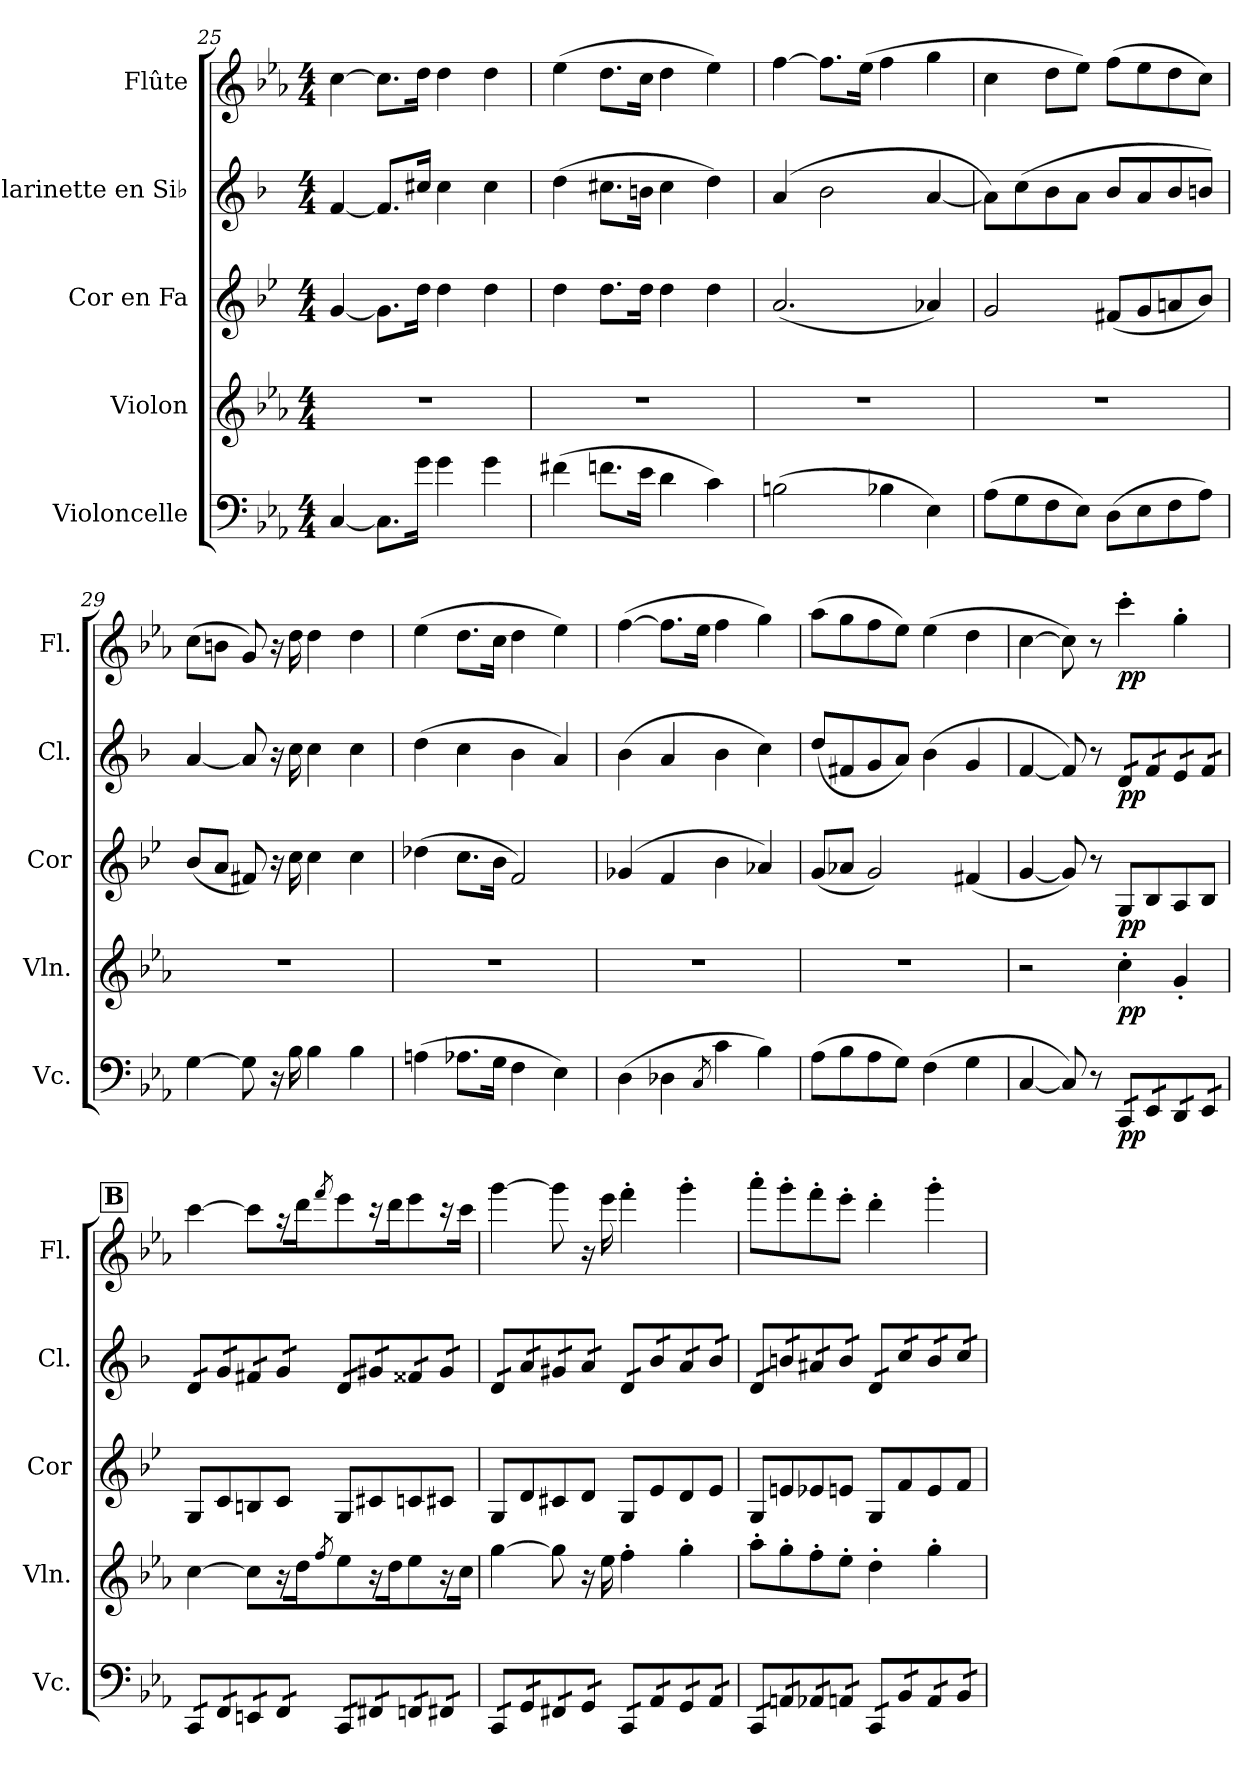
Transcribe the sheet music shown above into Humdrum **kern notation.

**kern	**dynam	**kern	**dynam	**kern	**dynam	**kern	**dynam	**kern	**dynam
*part5	*part5	*part4	*part4	*part3	*part3	*part2	*part2	*part1	*part1
*staff5	*staff5	*staff4	*staff4	*staff3	*staff3	*staff2	*staff2	*staff1	*staff1
*I"Violoncelle	*	*I"Violon	*	*I"Cor en Fa	*	*I"Clarinette en Si♭	*	*I"Flûte	*
*I'Vc.	*	*I'Vln.	*	*I'Cor	*	*I'Cl.	*	*I'Fl.	*
!!LO:LB:g=z
*clefF4	*	*clefG2	*	*clefG2	*	*clefG2	*	*clefG2	*
*	*	*	*	*ITrd4c7	*	*ITrd1c2	*	*	*
*k[b-e-a-]	*	*k[b-e-a-]	*	*k[b-e-a-]	*	*k[b-e-a-]	*	*k[b-e-a-]	*
*M4/4	*	*M4/4	*	*M4/4	*	*M4/4	*	*M4/4	*
=25	=25	=25	=25	=25	=25	=25	=25	=25	=25
[4C/	.	1r	.	[4c/	.	[4e-/	.	[4cc\	.
8.C\L]	.	.	.	8.c\L]	.	8.e-/L]	.	8.cc\L]	.
16g\Jk	.	.	.	16g\Jk	.	16bn/Jk	.	16dd\Jk	.
4g\	.	.	.	4g\	.	4b\	.	4dd\	.
4g\	.	.	.	4g\	.	4b\	.	4dd\	.
=26	=26	=26	=26	=26	=26	=26	=26	=26	=26
(>4f#X\	.	1r	.	4g\	.	(>4cc\	.	(>4ee-\	.
8.fn\L	.	.	.	8.g\L	.	8.bn\L	.	8.dd\L	.
16e-\Jk	.	.	.	16g\Jk	.	16an\Jk	.	16cc\Jk	.
4d\	.	.	.	4g\	.	4b\	.	4dd\	.
4c\)	.	.	.	4g\	.	4cc\)	.	4ee-\)	.
=27	=27	=27	=27	=27	=27	=27	=27	=27	=27
(>2Bn\	.	1r	.	(<2.d/	.	(>4g/	.	[4ff\	.
.	.	.	.	.	.	2a-\	.	8.ff\L]	.
.	.	.	.	.	.	.	.	(>16ee-\Jk	.
4B-X\	.	.	.	.	.	.	.	4ff\	.
4E-\)	.	.	.	4d-X/)	.	[4g/	.	4gg\	.
=28	=28	=28	=28	=28	=28	=28	=28	=28	=28
(>8A-\L	.	1r	.	2c/	.	8g\L])	.	4cc\	.
8G\	.	.	.	.	.	(>8b-\	.	.	.
8F\	.	.	.	.	.	8a-\	.	8dd\L	.
8E-\J)	.	.	.	.	.	8g\J	.	8ee-\J)	.
(>8D\L	.	.	.	(<8Bn/L	.	8a-/L	.	(>8ff\L	.
8E-\	.	.	.	8c/	.	8g/	.	8ee-\	.
8F\	.	.	.	8dn/	.	8a-/	.	8dd\	.
8A-\J)	.	.	.	8e-/J)	.	8an/J)	.	8cc\J)	.
=29	=29	=29	=29	=29	=29	=29	=29	=29	=29
[4G\	.	1r	.	(<8e-/L	.	[4g/	.	(>8cc\L	.
.	.	.	.	8d/J	.	.	.	8bn\J	.
8G\]	.	.	.	8Bn/)	.	8g/]	.	8g/)	.
16r	.	.	.	16r	.	16r	.	16r	.
16B-\	.	.	.	16f\	.	16b-\	.	16dd\	.
4B-\	.	.	.	4f\	.	4b-\	.	4dd\	.
4B-\	.	.	.	4f\	.	4b-\	.	4dd\	.
=30	=30	=30	=30	=30	=30	=30	=30	=30	=30
(>4An\	.	1r	.	(>4g-X\	.	(>4cc\	.	(>4ee-\	.
8.A-X\L	.	.	.	8.f\L	.	4b-\	.	8.dd\L	.
16G\Jk	.	.	.	16e-\Jk	.	.	.	16cc\Jk	.
4F\	.	.	.	2B-/)	.	4a-\	.	4dd\	.
4E-\)	.	.	.	.	.	4g/)	.	4ee-\)	.
=31	=31	=31	=31	=31	=31	=31	=31	=31	=31
(>4D\	.	1r	.	(>4c-X/	.	(>4a-\	.	(>[4ff\	.
4D-X\	.	.	.	4B-/	.	4g/	.	8.ff\L]	.
.	.	.	.	.	.	.	.	16ee-\Jk	.
8qC/	.	.	.	.	.	.	.	.	.
4c\	.	.	.	4e-\	.	4a-\	.	4ff\	.
4B-\)	.	.	.	4d-X/)	.	4b-\)	.	4gg\)	.
!!LO:LB:g=z
=32	=32	=32	=32	=32	=32	=32	=32	=32	=32
(>8A-\L	.	1r	.	(<8c/L	.	(<8cc/L	.	(>8aa-\L	.
8B-\	.	.	.	8d-X/J	.	8en/	.	8gg\	.
8A-\	.	.	.	2c/)	.	8f/	.	8ff\	.
8G\J)	.	.	.	.	.	8g/J)	.	8ee-\J)	.
(>4F\	.	.	.	.	.	(>4a-\	.	(>4ee-\	.
4G\	.	.	.	(<4Bn/	.	4f/	.	4dd\	.
=33	=33	=33	=33	=33	=33	=33	=33	=33	=33
[4C/	.	2r	.	[4c/	.	[4e-/	.	[4cc\	.
8C/])	.	.	.	8c/])	.	8e-/])	.	8cc\])	.
8r	.	.	.	8r	.	8r	.	8r	.
*	*	*	*	*	*	*	*	*MM112	*
!	!LO:DY:b	!	!LO:DY:b	!	!LO:DY:b	!	!LO:DY:b	!	!LO:DY:b
*tremolo	*	*	*	*	*	*	*	*	*
*	*	*	*	*	*	*tremolo	*	*	*
16CC/LL	pp	4cc'\	pp	8C/L	pp	16c/LL	pp	4ccc'\	pp
16CC/	.	.	.	.	.	16c/	.	.	.
16EE-/	.	.	.	8E-/	.	16e-/	.	.	.
16EE-/	.	.	.	.	.	16e-/	.	.	.
16DD/	.	4g'/	.	8D/	.	16d/	.	4gg'\	.
16DD/	.	.	.	.	.	16d/	.	.	.
16EE-/	.	.	.	8E-/J	.	16e-/	.	.	.
16EE-/JJ	.	.	.	.	.	16e-/JJ	.	.	.
!!LO:REH:place=s1:a:B:fs=14:t=B
=34	=34	=34	=34	=34	=34	=34	=34	=34	=34
16CC/LL	.	[4cc\	.	8C/L	.	16c/LL	.	[4ccc\	.
16CC/	.	.	.	.	.	16c/	.	.	.
16FF/	.	.	.	8F/	.	16f/	.	.	.
16FF/	.	.	.	.	.	16f/	.	.	.
16EEn/	.	8cc\L]	.	8En/	.	16en/	.	8ccc\L]	.
16EEn/	.	.	.	.	.	16en/	.	.	.
16FF/	.	16r	.	8F/J	.	16f/	.	16r	.
16FF/JJ	.	16dd\K	.	.	.	16f/JJ	.	16ddd\K	.
.	.	8qff/	.	.	.	.	.	8qfff/	.
16CC/LL	.	8ee-\	.	8C/L	.	16c/LL	.	8eee-\	.
16CC/	.	.	.	.	.	16c/	.	.	.
16FF#X/	.	16r	.	8F#X/	.	16f#X/	.	16r	.
16FF#X/	.	16dd\K	.	.	.	16f#X/	.	16ddd\K	.
16FFn/	.	8ee-\	.	8Fn/	.	16e#X/	.	8eee-\	.
16FFn/	.	.	.	.	.	16e#X/	.	.	.
16FF#X/	.	16r	.	8F#X/J	.	16f#/	.	16r	.
16FF#X/JJ	.	16cc\Jk	.	.	.	16f#/JJ	.	16ccc\Jk	.
=35	=35	=35	=35	=35	=35	=35	=35	=35	=35
16CC/LL	.	[4gg\	.	8C/L	.	16c/LL	.	[4ggg\	.
16CC/	.	.	.	.	.	16c/	.	.	.
16GG/	.	.	.	8G/	.	16g/	.	.	.
16GG/	.	.	.	.	.	16g/	.	.	.
16FF#X/	.	8gg\]	.	8F#X/	.	16f#X/	.	8ggg\]	.
16FF#X/	.	.	.	.	.	16f#X/	.	.	.
16GG/	.	16r	.	8G/J	.	16g/	.	16r	.
16GG/JJ	.	16ee-\	.	.	.	16g/JJ	.	16eee-\	.
16CC/LL	.	4ff'\	.	8C/L	.	16c/LL	.	4fff'\	.
16CC/	.	.	.	.	.	16c/	.	.	.
16AA-/	.	.	.	8A-/	.	16a-/	.	.	.
16AA-/	.	.	.	.	.	16a-/	.	.	.
16GG/	.	4gg'\	.	8G/	.	16g/	.	4ggg'\	.
16GG/	.	.	.	.	.	16g/	.	.	.
16AA-/	.	.	.	8A-/J	.	16a-/	.	.	.
16AA-/JJ	.	.	.	.	.	16a-/JJ	.	.	.
=36	=36	=36	=36	=36	=36	=36	=36	=36	=36
16CC/LL	.	8aa-'\L	.	8C/L	.	16c/LL	.	8aaa-'\L	.
16CC/	.	.	.	.	.	16c/	.	.	.
16AAn/	.	8gg'\	.	8An/	.	16an/	.	8ggg'\	.
16AAn/	.	.	.	.	.	16an/	.	.	.
16AA-X/	.	8ff'\	.	8A-X/	.	16g#X/	.	8fff'\	.
16AA-X/	.	.	.	.	.	16g#X/	.	.	.
16AAn/	.	8ee-'\J	.	8An/J	.	16a/	.	8eee-'\J	.
16AAn/JJ	.	.	.	.	.	16a/JJ	.	.	.
16CC/LL	.	4dd'\	.	8C/L	.	16c/LL	.	4ddd'\	.
16CC/	.	.	.	.	.	16c/	.	.	.
16BB-/	.	.	.	8B-/	.	16b-/	.	.	.
16BB-/	.	.	.	.	.	16b-/	.	.	.
16AA/	.	4gg'\	.	8A/	.	16a/	.	4ggg'\	.
16AA/	.	.	.	.	.	16a/	.	.	.
16BB-/	.	.	.	8B-/J	.	16b-/	.	.	.
16BB-/JJ	.	.	.	.	.	16b-/JJ	.	.	.
*	*	*	*	*	*	*Xtremolo	*	*	*
*Xtremolo	*	*	*	*	*	*	*	*	*
=	=	=	=	=	=	=	=	=	=
*-	*-	*-	*-	*-	*-	*-	*-	*-	*-
